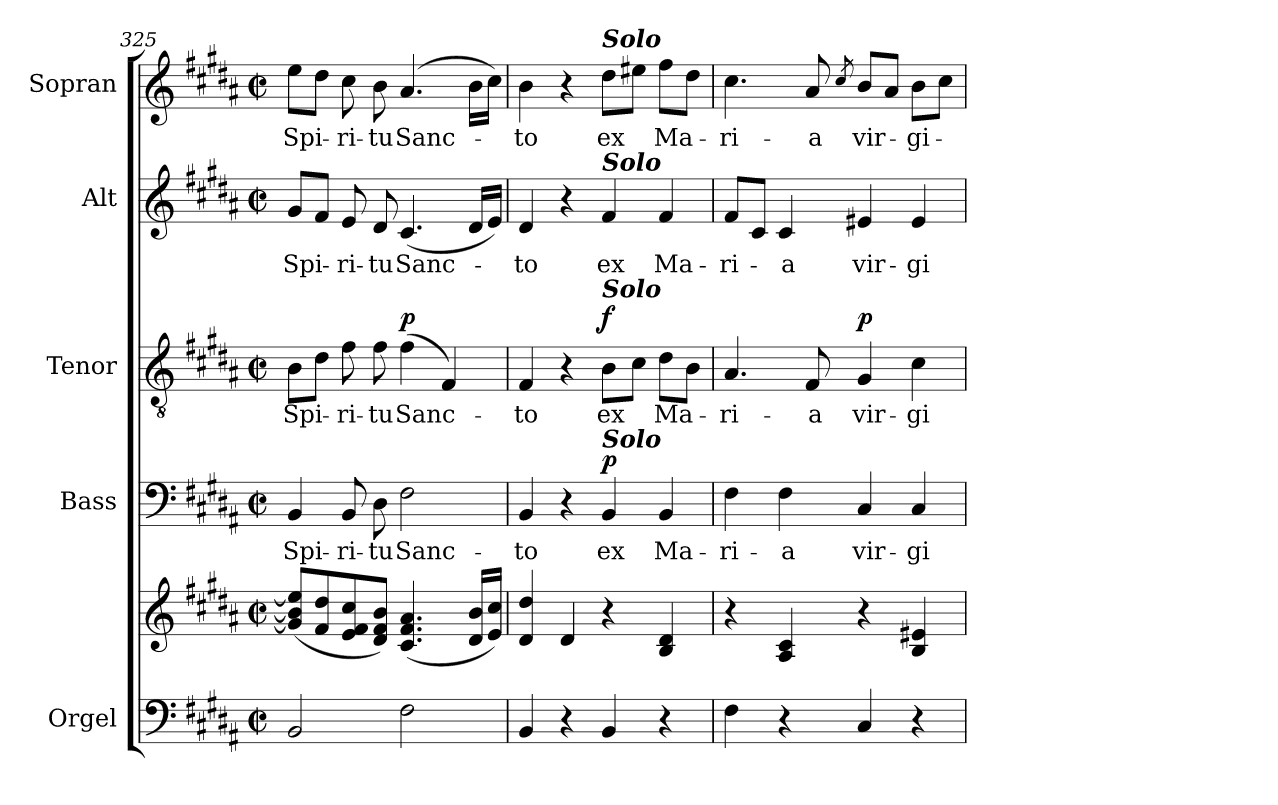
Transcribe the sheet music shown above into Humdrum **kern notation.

**kern	**kern	**kern	**text	**dynam	**kern	**text	**dynam	**kern	**text	**kern	**text
*part5	*part5	*part4	*part4	*part4	*part3	*part3	*part3	*part2	*part2	*part1	*part1
*staff6	*staff5	*staff4	*staff4	*staff4	*staff3	*staff3	*staff3	*staff2	*staff2	*staff1	*staff1
*I"Orgel	*	*I"Bass	*	*	*I"Tenor	*	*	*I"Alt	*	*I"Sopran	*
*I'Org.	*	*I'B.	*	*	*I'T.	*	*	*I'A.	*	*I'S.	*
*clefF4	*clefG2	*clefF4	*	*	*clefGv2	*	*	*clefG2	*	*clefG2	*
*k[f#c#g#d#a#]	*k[f#c#g#d#a#]	*k[f#c#g#d#a#]	*	*	*k[f#c#g#d#a#]	*	*	*k[f#c#g#d#a#]	*	*k[f#c#g#d#a#]	*
*B:	*B:	*B:	*	*	*B:	*	*	*B:	*	*B:	*
*M2/2	*M2/2	*M2/2	*	*	*M2/2	*	*	*M2/2	*	*M2/2	*
*met(c|)	*met(c|)	*met(c|)	*	*	*met(c|)	*	*	*met(c|)	*	*met(c|)	*
=325	=325	=325	=325	=325	=325	=325	=325	=325	=325	=325	=325
!	!	!	!LO:LY:b	!	!	!LO:LY:b	!	!	!LO:LY:b	!	!LO:LY:b
2BB/	(<8g#/] 8b/] 8ee/]L	4BB/	Spi-	.	8B\L	Spi-	.	8g#/L	Spi-	8ee\L	Spi-
.	8f#/ 8dd#/	.	.	.	8d#\J	.	.	8f#/J	.	8dd#\J	.
!	!	!	!LO:LY:b	!	!	!LO:LY:b	!	!	!LO:LY:b	!	!LO:LY:b
.	8e/ 8f#/ 8cc#/	8BB/	-ri-	.	8f#\	-ri-	.	8e/	-ri-	8cc#\	-ri-
!	!	!	!LO:LY:b	!	!	!LO:LY:b	!	!	!LO:LY:b	!	!LO:LY:b
.	8d#/ 8f#/ 8b/J)	8D#\	-tu	.	8f#\	-tu	.	8d#/	-tu	8b\	-tu
!	!	!	!LO:LY:b	!	!	!LO:LY:b	!LO:DY:a	!	!LO:LY:b	!	!LO:LY:b
2F#\	(<4.c#/ 4.f#/ 4.a#/	2F#\	Sanc-	.	(>4f#\	Sanc-	p	(<4.c#/	Sanc-	(4.a#/	Sanc-
.	.	.	.	.	4F#/)	.	.	.	.	.	.
.	16d#/ 16b/LL	.	.	.	.	.	.	16d#/LL	.	16b\LL	.
.	16e/ 16cc#/JJ)	.	.	.	.	.	.	16e/JJ)	.	16cc#\JJ)	.
!!LO:LB:g=z
=326	=326	=326	=326	=326	=326	=326	=326	=326	=326	=326	=326
!	!	!	!LO:LY:b	!	!	!LO:LY:b	!	!	!LO:LY:b	!	!LO:LY:b
4BB/	4d#/ 4dd#/	4BB/	-to	.	4F#/	-to	.	4d#/	-to	4b\	-to
4r	4d#/	4r	.	.	4r	.	.	4r	.	4r	.
!	!	!	!	!	!	!	!	!	!	!LO:TX:a:Bi:t=Solo	!
!	!	!	!	!	!	!	!	!LO:TX:a:Bi:t=Solo	!	!	!
!	!	!	!	!	!LO:TX:a:Bi:t=Solo	!	!	!	!	!	!
!	!	!LO:TX:a:Bi:t=Solo	!	!	!	!	!	!	!	!	!
!	!	!	!LO:LY:b	!LO:DY:a	!	!LO:LY:b	!LO:DY:a	!	!LO:LY:b	!	!LO:LY:b
4BB/	4r	4BB/	ex	p	8B\L	ex	f	4f#/	ex	8dd#\L	ex
.	.	.	.	.	8c#\J	.	.	.	.	8ee#X\J	.
!	!	!	!LO:LY:b	!	!	!LO:LY:b	!	!	!LO:LY:b	!	!LO:LY:b
4r	4B/ 4d#/	4BB/	Ma-	.	8d#\L	Ma-	.	4f#/	Ma-	8ff#\L	Ma-
.	.	.	.	.	8B\J	.	.	.	.	8dd#\J	.
=327	=327	=327	=327	=327	=327	=327	=327	=327	=327	=327	=327
!	!	!	!LO:LY:b	!	!	!LO:LY:b	!	!	!LO:LY:b	!	!LO:LY:b
4F#\	4r	4F#\	-ri-	.	4.A#/	-ri-	.	8f#/L	-ri-	4.cc#\	-ri-
.	.	.	.	.	.	.	.	8c#/J	.	.	.
!	!	!	!LO:LY:b	!	!	!	!	!	!LO:LY:b	!	!
4r	4A#/ 4c#/	4F#\	-a	.	.	.	.	4c#/	-a	.	.
!	!	!	!	!	!	!LO:LY:b	!	!	!	!	!LO:LY:b
.	.	.	.	.	8F#/	-a	.	.	.	8a#/	-a
.	.	.	.	.	.	.	.	.	.	8qcc#/	.
!	!	!	!LO:LY:b	!	!	!LO:LY:b	!LO:DY:a	!	!LO:LY:b	!	!LO:LY:b
4C#/	4r	4C#/	vir-	.	4G#/	vir-	p	4e#X/	vir-	8b/L	vir-
.	.	.	.	.	.	.	.	.	.	8a#/J	.
!	!	!	!LO:LY:b	!	!	!LO:LY:b	!	!	!LO:LY:b	!	!LO:LY:b
4r	4B/ 4e#X/	4C#/	-gi-	.	4c#\	-gi-	.	4e#/	-gi-	8b\L	-gi-
.	.	.	.	.	.	.	.	.	.	8cc#\J	.
=	=	=	=	=	=	=	=	=	=	=	=
*-	*-	*-	*-	*-	*-	*-	*-	*-	*-	*-	*-
